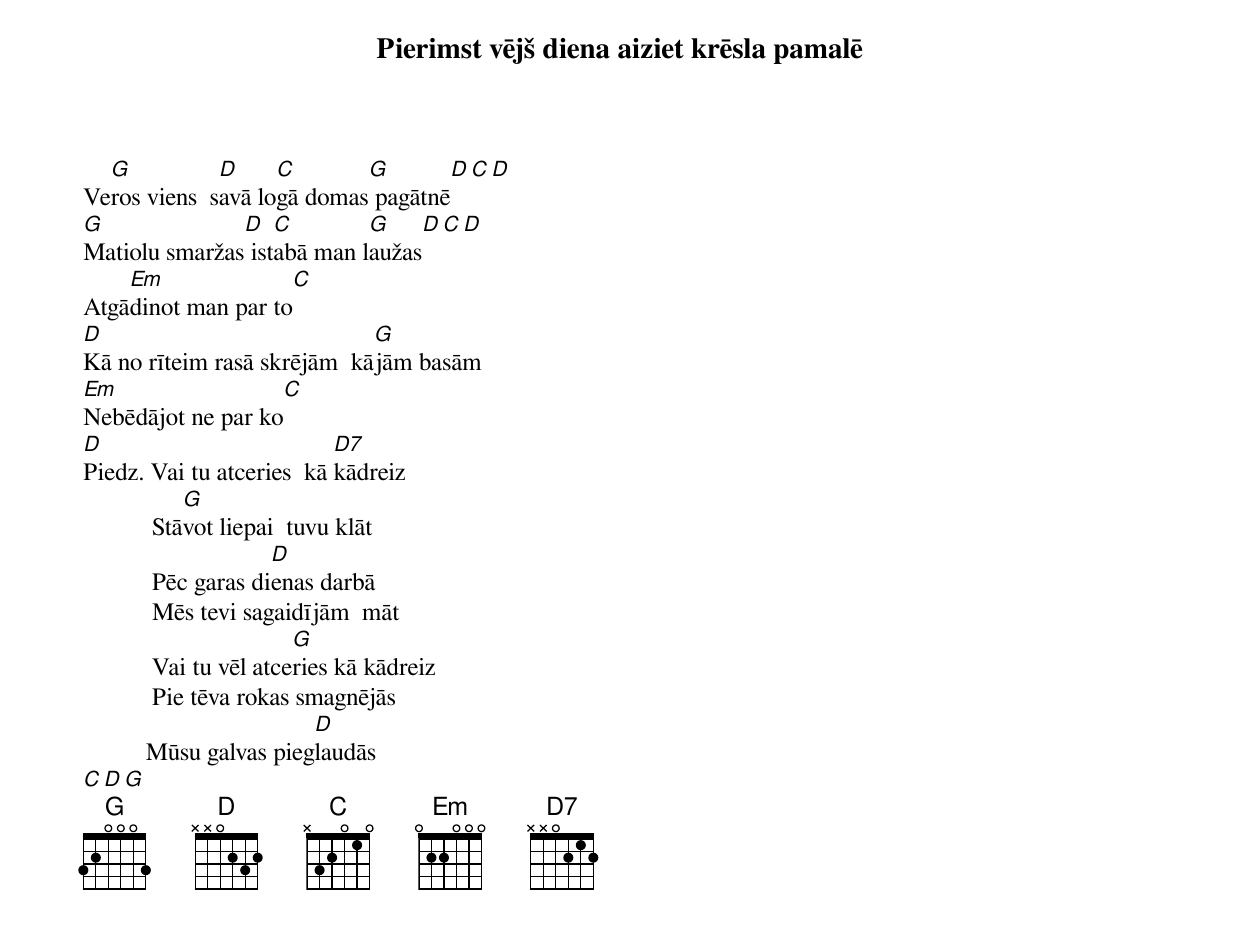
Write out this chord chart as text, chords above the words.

Pierimst vējš diena aiziet krēsla pamalē
  G           D     C       G                D    C    D
Veros viens  savā logā domas pagātnē
G              D   C        G                D    C   D
Matiolu smaržas istabā man laužas
    Em                  C
Atgādinot man par to
D                            G
Kā no rīteim rasā skrējām  kājām basām
Em                        C
Nebēdājot ne par ko
D                          D7
Piedz. Vai tu atceries  kā kādreiz
              G
           Stāvot liepai  tuvu klāt
                       D
           Pēc garas dienas darbā
           Mēs tevi sagaidījām  māt
                          G
           Vai tu vēl atceries kā kādreiz
           Pie tēva rokas smagnējās
                          D
          Mūsu galvas pieglaudās
           C        D            G
